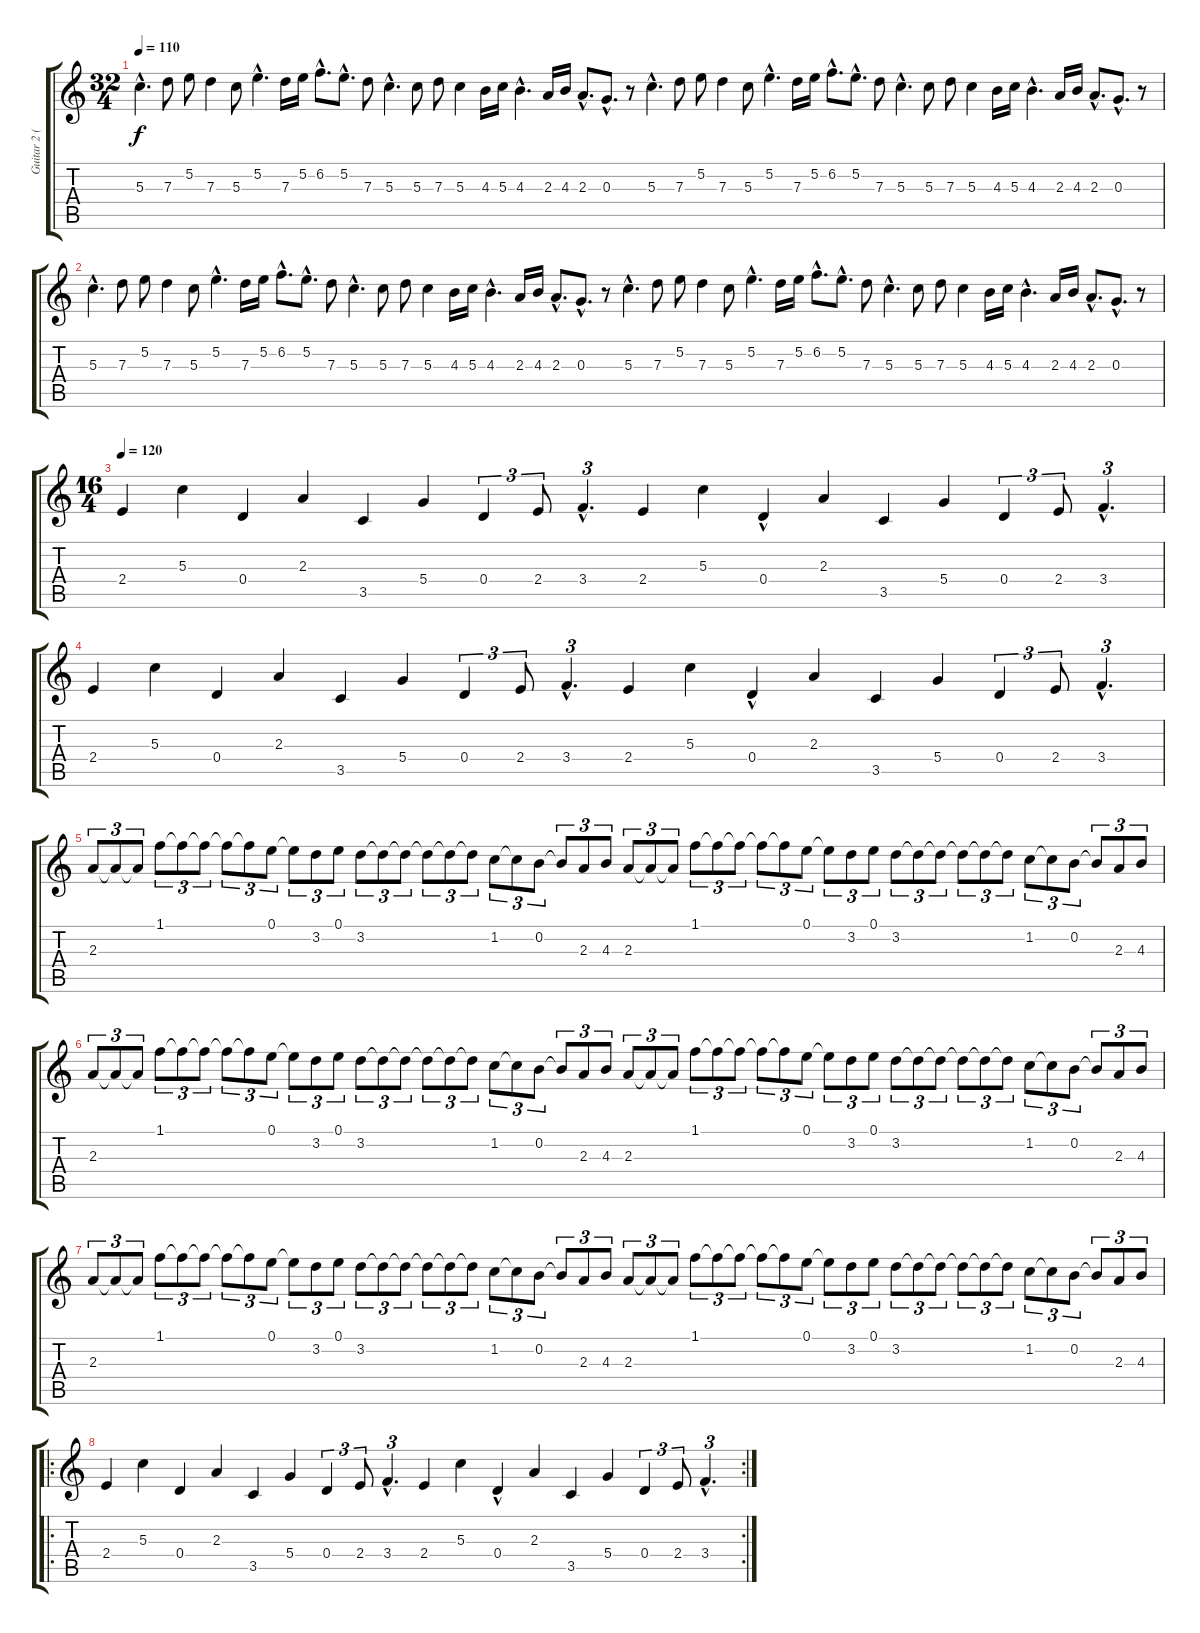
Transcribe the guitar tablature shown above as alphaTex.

\track ("Guitar 2 (Lead)" "Guitar 2 (") {instrument distortionguitar}
\staff {score tabs}
\tuning (E4 B3 G3 D3 A2 E2) {hide}
\ts (32 4)
\tempo 110
\clef g2
\ks c
5.3{hac}.4{d dy f balance 12} 7.3.8 5.2.8 7.3.4 5.3.8 5.2{hac}.4{d} 7.3.16 5.2.16 6.2{hac}.8{d} 5.2{hac}.8{d} 7.3.8 5.3{hac}.4{d} 5.3.8 7.3.8 5.3.4 4.3.16 5.3.16 4.3{hac}.4{d} 2.3.16 4.3.16 2.3{hac}.8{d} 0.3{hac}.8{d} r.8 5.3{hac}.4{d} 7.3.8 5.2.8 7.3.4 5.3.8 5.2{hac}.4{d} 7.3.16 5.2.16 6.2{hac}.8{d} 5.2{hac}.8{d} 7.3.8 5.3{hac}.4{d} 5.3.8 7.3.8 5.3.4 4.3.16 5.3.16 4.3{hac}.4{d} 2.3.16 4.3.16 2.3{hac}.8{d} 0.3{hac}.8{d} r.8 |
5.3{hac}.4{d balance 12} 7.3.8 5.2.8 7.3.4 5.3.8 5.2{hac}.4{d} 7.3.16 5.2.16 6.2{hac}.8{d} 5.2{hac}.8{d} 7.3.8 5.3{hac}.4{d} 5.3.8 7.3.8 5.3.4 4.3.16 5.3.16 4.3{hac}.4{d} 2.3.16 4.3.16 2.3{hac}.8{d} 0.3{hac}.8{d} r.8 5.3{hac}.4{d} 7.3.8 5.2.8 7.3.4 5.3.8 5.2{hac}.4{d} 7.3.16 5.2.16 6.2{hac}.8{d} 5.2{hac}.8{d} 7.3.8 5.3{hac}.4{d} 5.3.8 7.3.8 5.3.4 4.3.16 5.3.16 4.3{hac}.4{d} 2.3.16 4.3.16 2.3{hac}.8{d} 0.3{hac}.8{d} r.8 |
\ts (16 4)
\tempo 120
2.4.4{balance 8} 5.3.4 0.4.4 2.3.4 3.5.4 5.4.4 0.4.4{tu (3 2)} 2.4.8{tu (3 2)} 3.4{hac}.4{d tu (3 2)} 2.4.4 5.3.4 0.4{hac}.4 2.3.4 3.5.4 5.4.4 0.4.4{tu (3 2)} 2.4.8{tu (3 2)} 3.4{hac}.4{d tu (3 2)} |
2.4.4 5.3.4 0.4.4 2.3.4 3.5.4 5.4.4 0.4.4{tu (3 2)} 2.4.8{tu (3 2)} 3.4{hac}.4{d tu (3 2)} 2.4.4 5.3.4 0.4{hac}.4 2.3.4 3.5.4 5.4.4 0.4.4{tu (3 2)} 2.4.8{tu (3 2)} 3.4{hac}.4{d tu (3 2)} |
2.3.8{tu (3 2)} 2.3{t}.8{tu (3 2)} 2.3{t}.8{tu (3 2)} 1.1.8{tu (3 2)} 1.1{t}.8{tu (3 2)} 1.1{t}.8{tu (3 2)} 1.1{t}.8{tu (3 2)} 1.1{t}.8{tu (3 2)} 0.1.8{tu (3 2)} 0.1{t}.8{tu (3 2)} 3.2.8{tu (3 2)} 0.1.8{tu (3 2)} 3.2.8{tu (3 2)} 3.2{t}.8{tu (3 2)} 3.2{t}.8{tu (3 2)} 3.2{t}.8{tu (3 2)} 3.2{t}.8{tu (3 2)} 3.2{t}.8{tu (3 2)} 1.2.8{tu (3 2)} 1.2{t}.8{tu (3 2)} 0.2.8{tu (3 2)} 0.2{t}.8{tu (3 2)} 2.3.8{tu (3 2)} 4.3.8{tu (3 2)} 2.3.8{tu (3 2)} 2.3{t}.8{tu (3 2)} 2.3{t}.8{tu (3 2)} 1.1.8{tu (3 2)} 1.1{t}.8{tu (3 2)} 1.1{t}.8{tu (3 2)} 1.1{t}.8{tu (3 2)} 1.1{t}.8{tu (3 2)} 0.1.8{tu (3 2)} 0.1{t}.8{tu (3 2)} 3.2.8{tu (3 2)} 0.1.8{tu (3 2)} 3.2.8{tu (3 2)} 3.2{t}.8{tu (3 2)} 3.2{t}.8{tu (3 2)} 3.2{t}.8{tu (3 2)} 3.2{t}.8{tu (3 2)} 3.2{t}.8{tu (3 2)} 1.2.8{tu (3 2)} 1.2{t}.8{tu (3 2)} 0.2.8{tu (3 2)} 0.2{t}.8{tu (3 2)} 2.3.8{tu (3 2)} 4.3.8{tu (3 2)} |
2.3.8{tu (3 2)} 2.3{t}.8{tu (3 2)} 2.3{t}.8{tu (3 2)} 1.1.8{tu (3 2)} 1.1{t}.8{tu (3 2)} 1.1{t}.8{tu (3 2)} 1.1{t}.8{tu (3 2)} 1.1{t}.8{tu (3 2)} 0.1.8{tu (3 2)} 0.1{t}.8{tu (3 2)} 3.2.8{tu (3 2)} 0.1.8{tu (3 2)} 3.2.8{tu (3 2)} 3.2{t}.8{tu (3 2)} 3.2{t}.8{tu (3 2)} 3.2{t}.8{tu (3 2)} 3.2{t}.8{tu (3 2)} 3.2{t}.8{tu (3 2)} 1.2.8{tu (3 2)} 1.2{t}.8{tu (3 2)} 0.2.8{tu (3 2)} 0.2{t}.8{tu (3 2)} 2.3.8{tu (3 2)} 4.3.8{tu (3 2)} 2.3.8{tu (3 2)} 2.3{t}.8{tu (3 2)} 2.3{t}.8{tu (3 2)} 1.1.8{tu (3 2)} 1.1{t}.8{tu (3 2)} 1.1{t}.8{tu (3 2)} 1.1{t}.8{tu (3 2)} 1.1{t}.8{tu (3 2)} 0.1.8{tu (3 2)} 0.1{t}.8{tu (3 2)} 3.2.8{tu (3 2)} 0.1.8{tu (3 2)} 3.2.8{tu (3 2)} 3.2{t}.8{tu (3 2)} 3.2{t}.8{tu (3 2)} 3.2{t}.8{tu (3 2)} 3.2{t}.8{tu (3 2)} 3.2{t}.8{tu (3 2)} 1.2.8{tu (3 2)} 1.2{t}.8{tu (3 2)} 0.2.8{tu (3 2)} 0.2{t}.8{tu (3 2)} 2.3.8{tu (3 2)} 4.3.8{tu (3 2)} |
2.3.8{tu (3 2)} 2.3{t}.8{tu (3 2)} 2.3{t}.8{tu (3 2)} 1.1.8{tu (3 2)} 1.1{t}.8{tu (3 2)} 1.1{t}.8{tu (3 2)} 1.1{t}.8{tu (3 2)} 1.1{t}.8{tu (3 2)} 0.1.8{tu (3 2)} 0.1{t}.8{tu (3 2)} 3.2.8{tu (3 2)} 0.1.8{tu (3 2)} 3.2.8{tu (3 2)} 3.2{t}.8{tu (3 2)} 3.2{t}.8{tu (3 2)} 3.2{t}.8{tu (3 2)} 3.2{t}.8{tu (3 2)} 3.2{t}.8{tu (3 2)} 1.2.8{tu (3 2)} 1.2{t}.8{tu (3 2)} 0.2.8{tu (3 2)} 0.2{t}.8{tu (3 2)} 2.3.8{tu (3 2)} 4.3.8{tu (3 2)} 2.3.8{tu (3 2)} 2.3{t}.8{tu (3 2)} 2.3{t}.8{tu (3 2)} 1.1.8{tu (3 2)} 1.1{t}.8{tu (3 2)} 1.1{t}.8{tu (3 2)} 1.1{t}.8{tu (3 2)} 1.1{t}.8{tu (3 2)} 0.1.8{tu (3 2)} 0.1{t}.8{tu (3 2)} 3.2.8{tu (3 2)} 0.1.8{tu (3 2)} 3.2.8{tu (3 2)} 3.2{t}.8{tu (3 2)} 3.2{t}.8{tu (3 2)} 3.2{t}.8{tu (3 2)} 3.2{t}.8{tu (3 2)} 3.2{t}.8{tu (3 2)} 1.2.8{tu (3 2)} 1.2{t}.8{tu (3 2)} 0.2.8{tu (3 2)} 0.2{t}.8{tu (3 2)} 2.3.8{tu (3 2)} 4.3.8{tu (3 2)} |
\ro
\rc 2
2.4.4 5.3.4 0.4.4 2.3.4 3.5.4 5.4.4 0.4.4{tu (3 2)} 2.4.8{tu (3 2)} 3.4{hac}.4{d tu (3 2)} 2.4.4 5.3.4 0.4{hac}.4 2.3.4 3.5.4 5.4.4 0.4.4{tu (3 2)} 2.4.8{tu (3 2)} 3.4{hac}.4{d tu (3 2)}
